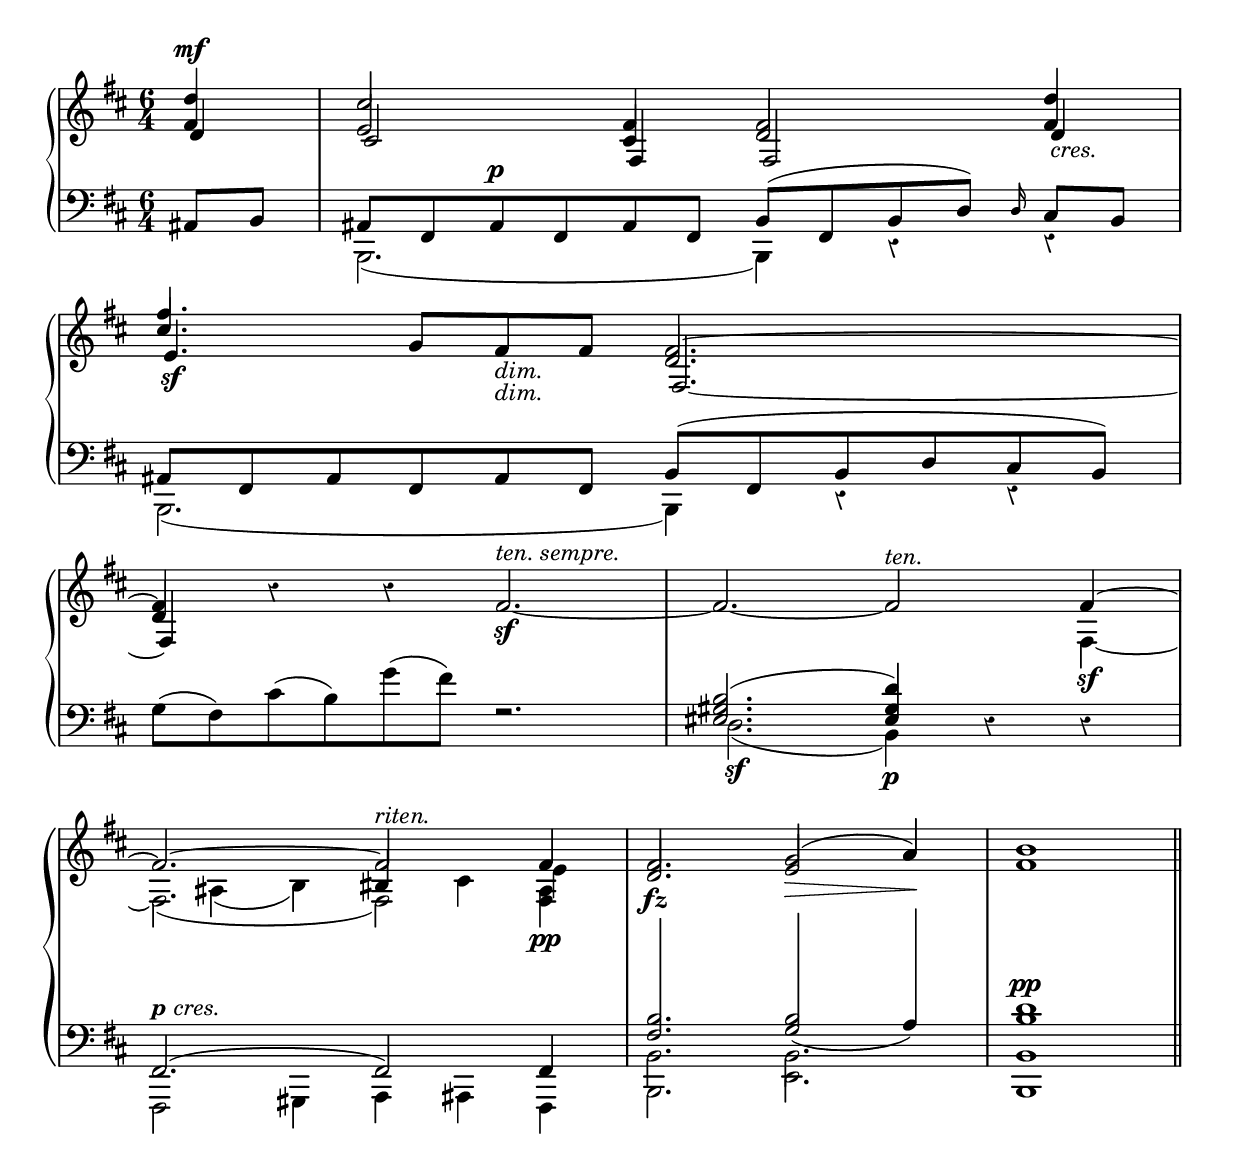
\version "2.6.3"
\include "english.ly"

global = {
  \key d \major
  \time 6/4
}

i = \context Staff \relative c'' {
  \context Voice = "i"
  \voiceOne
  \override Rest #'style = #'classical
    \partial 4*1 d4^\mf | cs2 fs,4 fs2 d'4 \break
    fs4. g,8 fs8_\markup { \italic {dim.} } fs8 fs2.~ \break
    fs4 b4\rest b4\rest \tieDown fs2.~^\markup { \italic {ten. sempre.} } | fs2.~ fs2^\markup { \italic {ten.} } \tieUp fs4~ \break
    fs2.~ fs2^\markup { \italic {riten.} } fs4 | fs2. g2( a4) | b1 \bar "||"
}

ii = \context Staff \relative c' {
  \context Voice = "ii"
  \voiceTwo
  \override Rest #'style = #'classical
    \stemUp \partial 4*1 fs4 | e2 cs4 d2 fs4 |
    cs'4. s8 s8 s8 d,2. |
    d4 s4 s4 s2. | s2. s2 s4 |
    \stemDown s4 as4_( b4) \stemUp bs4 \stemDown cs4 e4 | \stemUp d2.\fz e2\> a4\! | fs1 |
}

iii = \context Staff \relative c' {
  \context Voice = "iii"
  \voiceThree
  \override Rest #'style = #'classical
    \partial 4*1 d4 | cs2 fs,4 fs2 d'4_\markup { \italic {cres.} } |
    e4.\sf s8 s8_\markup { \italic {dim.} } s8 \tieDown fs,2.~ |
    fs4 s4 s4 s2.\sf | s2. s2 \stemDown fs4~\sf |
    fs2._( fs2) <fs as>4\pp | \change Staff=bass\voiceOne \stemUp \override Stem #'length = #22 <fs b>2. <g b>2_( a4) | <b d>1^\pp |
}

iv = \context Staff \relative c {
  \context Voice = "iv"
  \voiceOne
  \override Rest #'style = #'classical
    \partial 4*1 as8 b8 | as8[ fs8 as8^\p fs8 as8 fs8] b8[^( fs8 b8 d8)] \grace d16 cs8 b8 |
    as8[ fs8 as8 fs8 as8 fs8] b8([ fs8 b8 d8 cs8 b8]) |
    \stemDown g'8( fs8) cs'8( b8) g'8( fs8) f,2.\rest | \stemUp <es gs b>2.^( <es gs d'>4) d4\rest d4\rest |
    \stemUp fs,2.(^\markup { \italic \bold {p} \italic {cres.} } fs2) fs4 | \stemDown b2. b2. | b1 |
}

v = \context Staff \relative c, {
  \context Voice = "v"
  \voiceTwo
  \override Rest #'style = #'classical
    \partial 4*1 s4 | b2.( b4) r4 r4 |
    b2.( b4) r4 r4 |
    s4 s4 s4 s2. | d'2.\sf( b4\p) s4 s4 |
    fs,2 gs4 a4 as4 fs4 | b2. e2. | b1 |
}

\score {
  \context PianoStaff <<
    \context Staff = "treble" <<
      \global
      \clef treble
      \i
      \ii
      \iii
    >>
    \context Staff = "bass" <<
      \global
      \clef bass
      \iv
      \v
    >>
  >>
  \layout {
    indent = 0.0\cm
    \context {
      \Score
       \remove Bar_number_engraver
     }     
   }
  \midi { \tempo 4 = 80 }
}
